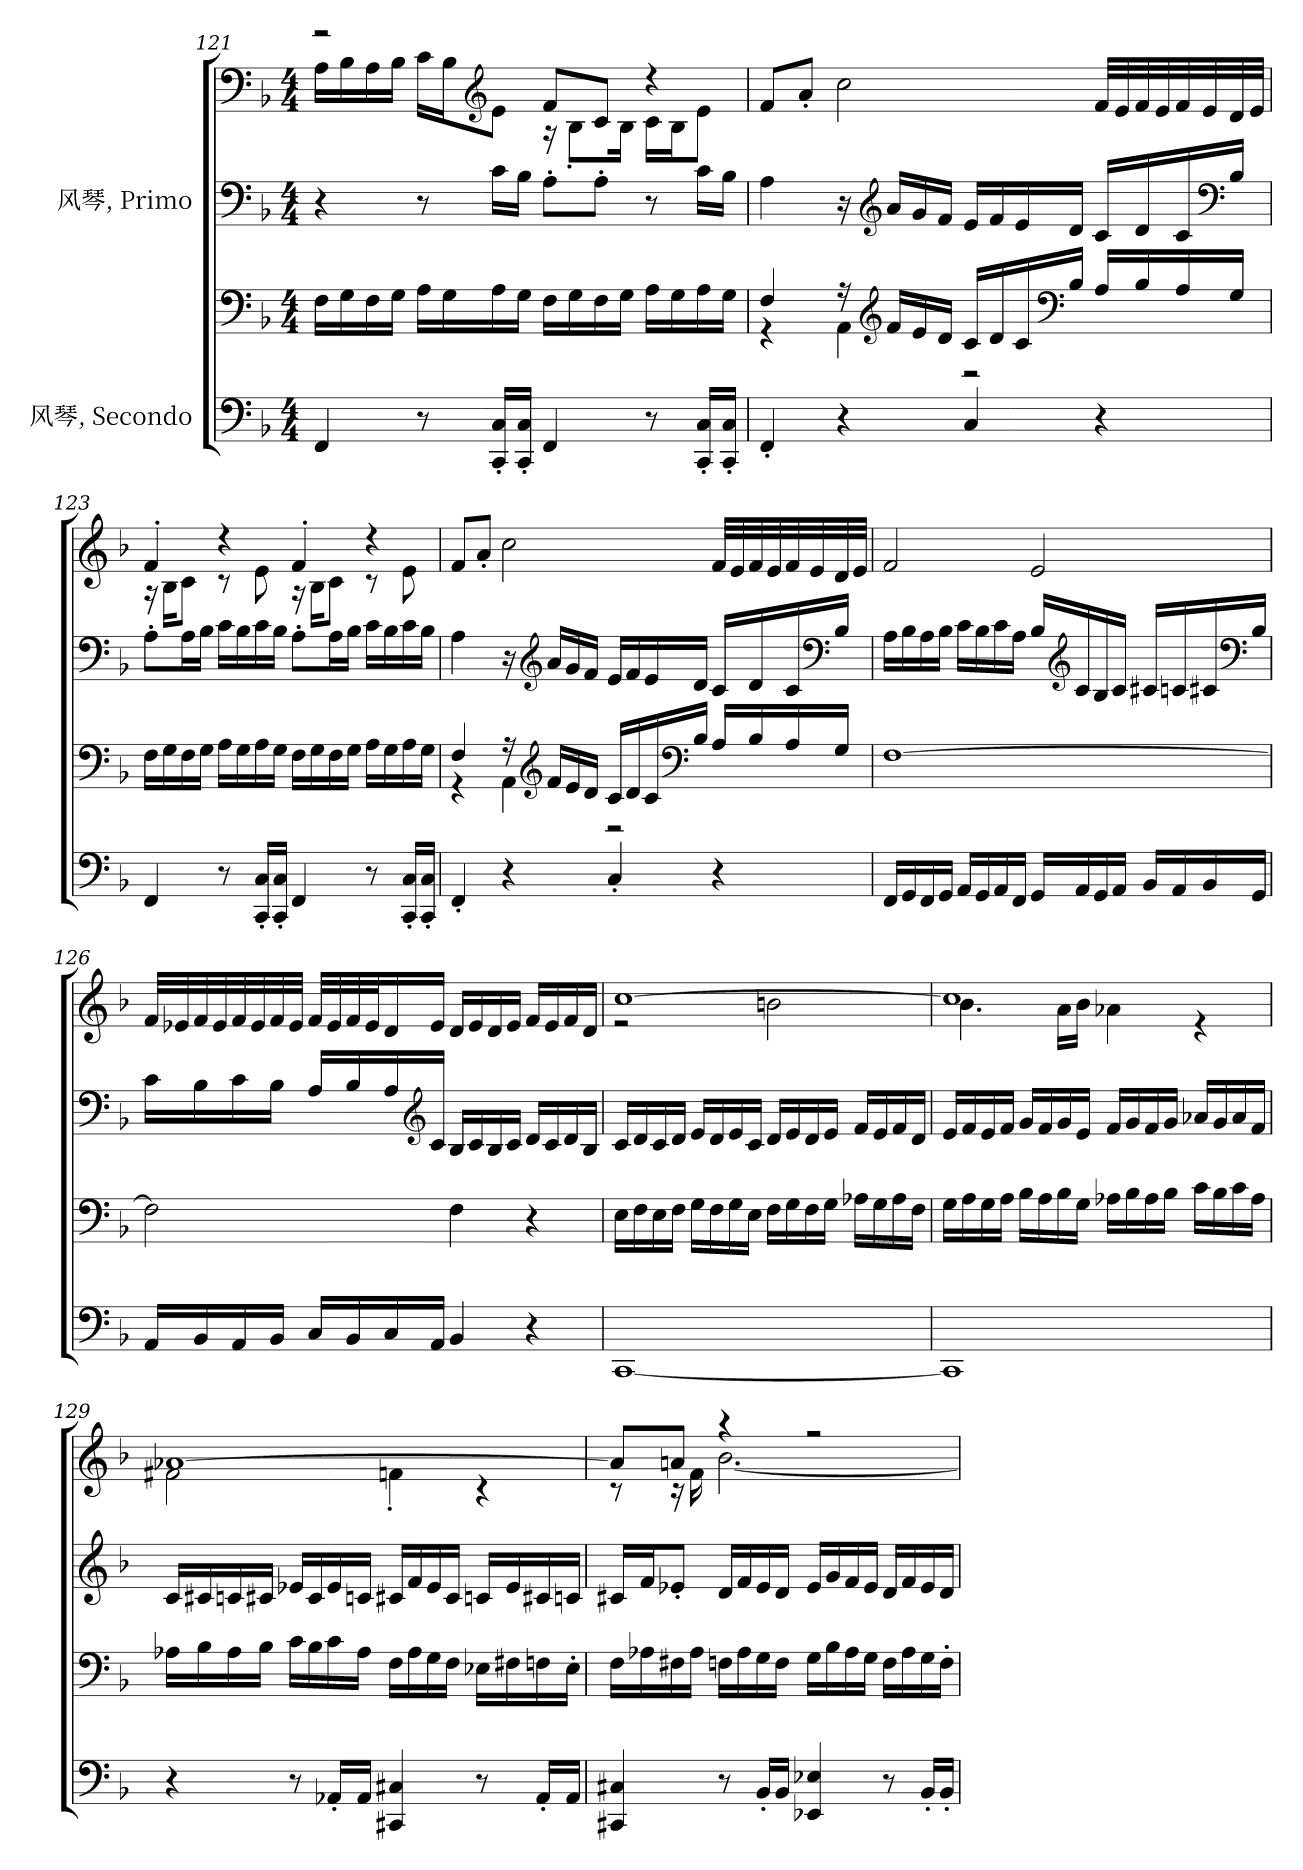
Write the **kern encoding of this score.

**kern	**kern	**kern	**kern
*part2	*part2	*part1	*part1
*staff4	*staff3	*staff2	*staff1
*I"风琴, Secondo	*	*I"风琴, Primo	*
*clefF4	*clefF4	*clefF4	*clefF4
*k[b-]	*k[b-]	*k[b-]	*k[b-]
*M4/4	*M4/4	*M4/4	*M4/4
=121	=121	=121	=121
*	*	*	*^
4FF/	16F\LL	4r	2r	16A\LL
.	16G\	.	.	16B-\
.	16F\	.	.	16A\
.	16G\JJ	.	.	16B-\JJ
8r	16A\LL	8r	.	16c\LL
.	16G\	.	.	16B-\J
*	*	*	*clefG2	*
16CC/' 16C/'LL	16A\	16c\LL	.	8e\J
16CC/' 16C/'JJ	16G\JJ	16B-\JJ	.	.
4FF/	16F\LL	8A'\L	8f/L	16r
.	16G\	.	.	8B-'\L
.	16F\	8A'\J	8c/J	.
.	16G\JJ	.	.	16B-\Jk
8r	16A\LL	8r	4r	16c\LL
.	16G\	.	.	16B-\J
16CC/' 16C/'LL	16A\	16c\LL	.	8e\J
16CC/' 16C/'JJ	16G\JJ	16B-\JJ	.	.
*	*	*	*v	*v
!!LO:LB:g=z
=122	=122	=122	=122
*	*^	*	*
4FF'/	4F/	4r	4A\	8f/L
.	.	.	.	8a'/J
4r	16r	4AA\	16r	2cc\
*	*clefG2	*	*clefG2	*
.	16f/LL	.	16a/LL	.
.	16e/	.	16g/	.
.	16d/JJ	.	16f/JJ	.
4C/	16c/LL	2r	16e/LL	.
.	16d/	.	16f/	.
.	16c/	.	16e/	.
*	*clefF4	*	*	*
.	16B-/JJ	.	16d/JJ	.
4r	16A/LL	.	16c/LL	32f/LLL
.	.	.	.	32e/
.	16B-/	.	16d/	32f/
.	.	.	.	32e/
.	16A/	.	16c/	32f/
.	.	.	.	32e/
*	*	*	*clefF4	*
.	16G/JJ	.	16B-/JJ	32d/
.	.	.	.	32e/JJJ
*	*v	*v	*	*
=123	=123	=123	=123
*	*	*	*^
4FF/	16F\LL	8A'\L	4f'/	16r
.	16G\	.	.	16B-\KL
.	16F\	16A\L	.	8c\J
.	16G\JJ	16B-\JJ	.	.
8r	16A\LL	16c\LL	4r	8r
.	16G\	16B-\	.	.
16CC/' 16C/'LL	16A\	16c\	.	8e\
16CC/' 16C/'JJ	16G\JJ	16B-\JJ	.	.
4FF/	16F\LL	8A'\L	4f'/	16r
.	16G\	.	.	16B-\KL
.	16F\	16A\L	.	8c\J
.	16G\JJ	16B-\JJ	.	.
8r	16A\LL	16c\LL	4r	8r
.	16G\	16B-\	.	.
16CC/' 16C/'LL	16A\	16c\	.	8e\
16CC/' 16C/'JJ	16G\JJ	16B-\JJ	.	.
*	*	*	*v	*v
!!LO:PB:g=z
=124	=124	=124	=124
*	*^	*	*
4FF'/	4F/	4r	4A\	8f/L
.	.	.	.	8a'/J
4r	16r	4AA\	16r	2cc\
*	*clefG2	*	*clefG2	*
.	16f/LL	.	16a/LL	.
.	16e/	.	16g/	.
.	16d/JJ	.	16f/JJ	.
4C'/	16c/LL	2r	16e/LL	.
.	16d/	.	16f/	.
.	16c/	.	16e/	.
*	*clefF4	*	*	*
.	16B-/JJ	.	16d/JJ	.
4r	16A/LL	.	16c/LL	32f/LLL
.	.	.	.	32e/
.	16B-/	.	16d/	32f/
.	.	.	.	32e/
.	16A/	.	16c/	32f/
.	.	.	.	32e/
*	*	*	*clefF4	*
.	16G/JJ	.	16B-/JJ	32d/
.	.	.	.	32e/JJJ
*	*v	*v	*	*
!!LO:LB:g=z
=125	=125	=125	=125
16FF/LL	[1F	16A\LL	2f/
16GG/	.	16B-\	.
16FF/	.	16A\	.
16GG/JJ	.	16B-\JJ	.
16AA/LL	.	16c\LL	.
16GG/	.	16B-\	.
16AA/	.	16c\	.
16FF/JJ	.	16A\JJ	.
16GG/LL	.	16B-/LL	2e/
*	*	*clefG2	*
16AA/	.	16c/	.
16GG/	.	16B-/	.
16AA/JJ	.	16c/JJ	.
16BB-/LL	.	16c#X/LL	.
16AA/	.	16cn/	.
16BB-/	.	16c#X/	.
*	*	*clefF4	*
16GG/JJ	.	16B-/JJ	.
!!LO:LB:g=z
=126	=126	=126	=126
16AA/LL	2F\]	16c\LL	32f/LLL
.	.	.	32e-X/
16BB-/	.	16B-\	32f/
.	.	.	32e-/
16AA/	.	16c\	32f/
.	.	.	32e-/
16BB-/JJ	.	16B-\JJ	32f/
.	.	.	32e-/JJJ
16C/LL	.	16A/LL	32f/LLL
.	.	.	32e-/
16BB-/	.	16B-/	32f/
.	.	.	32e-/J
16C/	.	16A/	16d/
*	*	*clefG2	*
16AA/JJ	.	16c/JJ	16e-/JJ
4BB-/	4F\	16B-/LL	16d/LL
.	.	16c/	16e-/
.	.	16B-/	16d/
.	.	16c/JJ	16e-/JJ
4r	4r	16d/LL	16f/LL
.	.	16c/	16e-/
.	.	16d/	16f/
.	.	16B-/JJ	16d/JJ
=127	=127	=127	=127
*	*	*	*^
[1CC	16E\LL	16c/LL	[1cc	2r
.	16F\	16d/	.	.
.	16E\	16c/	.	.
.	16F\JJ	16d/JJ	.	.
.	16G\LL	16e/LL	.	.
.	16F\	16d/	.	.
.	16G\	16e/	.	.
.	16E\JJ	16c/JJ	.	.
.	16F\LL	16d/LL	.	2bn\
.	16G\	16e/	.	.
.	16F\	16d/	.	.
.	16G\JJ	16e/JJ	.	.
.	16A-X\LL	16f/LL	.	.
.	16G\	16e/	.	.
.	16A-\	16f/	.	.
.	16F\JJ	16d/JJ	.	.
!!LO:PB:g=z	!!
=128	=128	=128	=128	=128
1CC]	16G\LL	16e/LL	1cc]	4.b-\
.	16A\	16f/	.	.
.	16G\	16e/	.	.
.	16A\JJ	16f/JJ	.	.
.	16B-\LL	16g/LL	.	.
.	16A\	16f/	.	.
.	16B-\	16g/	.	16a\LL
.	16G\JJ	16e/JJ	.	16b-\JJ
.	16A-X\LL	16f/LL	.	4a-X\
.	16B-\	16g/	.	.
.	16A-\	16f/	.	.
.	16B-\JJ	16g/JJ	.	.
.	16c\LL	16a-X/LL	.	4r
.	16B-\	16g/	.	.
.	16c\	16a-/	.	.
.	16A-\JJ	16f/JJ	.	.
=129	=129	=129	=129	=129
4r	16A-X\LL	16c/LL	[1a-X	2f#X\
.	16B-\	16c#X/	.	.
.	16A-\	16cn/	.	.
.	16B-\JJ	16c#X/JJ	.	.
8r	16c\LL	16e-X/LL	.	.
.	16B-\	16c#/	.	.
16AA-X'/LL	16c\	16e-/	.	.
16AA-/JJ	16A-\JJ	16cn/JJ	.	.
4CC#X/ 4C#X/	16F\LL	16c#X/LL	.	4fn'\
.	16A-\	16f/	.	.
.	16G\	16e-/	.	.
.	16F\JJ	16c#/JJ	.	.
8r	16E-X\LL	16cn/LL	.	4r
.	16F#X\	16e-/	.	.
16AA-'/LL	16Fn\	16c#X/	.	.
16AA-/JJ	16E-'\JJ	16cn/JJ	.	.
!!LO:LB:g=z	!!
=130	=130	=130	=130	=130
4CC#X/ 4C#X/	16F\LL	16c#X/LL	8a-/L]	8r
.	16A-X\	16f/J	.	.
.	16F#X\	8e-X'/J	8an/J	16r
.	16A-\JJ	.	.	16f\
8r	16Fn\LL	16d/LL	4r	[2.b-\
.	16A-\	16f/	.	.
16BB-'/LL	16G\	16e-/	.	.
16BB-/JJ	16F\JJ	16d/JJ	.	.
4EE-X/ 4E-X/	16G\LL	16e-/LL	2r	.
.	16B-\	16g/	.	.
.	16A-\	16f/	.	.
.	16G\JJ	16e-/JJ	.	.
8r	16F\LL	16d/LL	.	.
.	16A-\	16f/	.	.
16BB-'/LL	16G\	16e-/	.	.
16BB-'/JJ	16F'\JJ	16d/JJ	.	.
*	*	*	*v	*v
=	=	=	=
*-	*-	*-	*-
